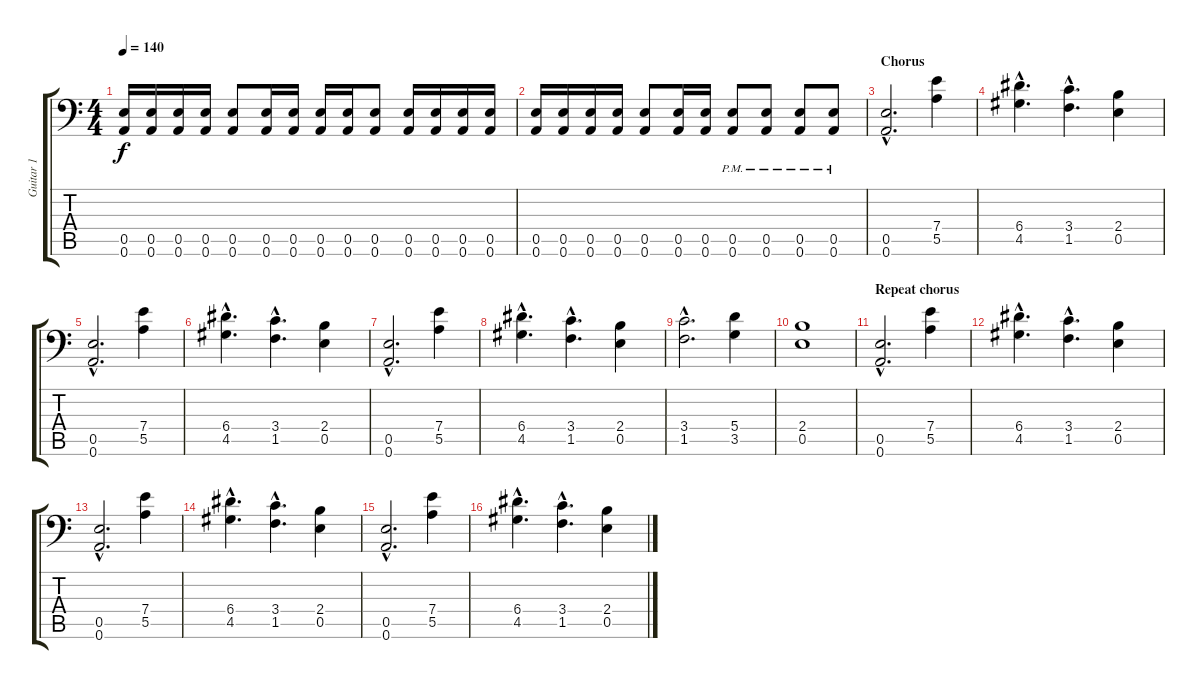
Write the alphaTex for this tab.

\track ("Guitar 1" "Guitar 1") {instrument distortionguitar}
\staff {score tabs}
\tuning (B3 Gb3 D3 A2 E2 A1) {hide}
\ts (4 4)
\tempo 140
\clef f4
\ks c
(0.5 0.6).16{dy f} (0.5 0.6).16 (0.5 0.6).16 (0.5 0.6).16 (0.5 0.6).8 (0.5 0.6).16 (0.5 0.6).16 (0.5 0.6).16 (0.5 0.6).16 (0.5 0.6).8 (0.5 0.6).16 (0.5 0.6).16 (0.5 0.6).16 (0.5 0.6).16 |
(0.5 0.6).16 (0.5 0.6).16 (0.5 0.6).16 (0.5 0.6).16 (0.5 0.6).8 (0.5 0.6).16 (0.5 0.6).16 (0.5{pm} 0.6{pm}).8 (0.5{pm} 0.6{pm}).8 (0.5{pm} 0.6{pm}).8 (0.5{pm} 0.6{pm}).8 |
\section ("" "Chorus")
(0.5{hac} 0.6{hac}).2{d} (7.4 5.5).4 |
(6.4{hac} 4.5{hac}).4{d} (3.4{hac} 1.5{hac}).4{d} (2.4 0.5).4 |
(0.5{hac} 0.6{hac}).2{d} (7.4 5.5).4 |
(6.4{hac} 4.5{hac}).4{d} (3.4{hac} 1.5{hac}).4{d} (2.4 0.5).4 |
(0.5{hac} 0.6{hac}).2{d} (7.4 5.5).4 |
(6.4{hac} 4.5{hac}).4{d} (3.4{hac} 1.5{hac}).4{d} (2.4 0.5).4 |
(3.4{hac} 1.5{hac}).2{d} (5.4 3.5).4 |
(2.4 0.5).1 |
\section ("" "Repeat chorus")
(0.5{hac} 0.6{hac}).2{d} (7.4 5.5).4 |
(6.4{hac} 4.5{hac}).4{d} (3.4{hac} 1.5{hac}).4{d} (2.4 0.5).4 |
(0.5{hac} 0.6{hac}).2{d} (7.4 5.5).4 |
(6.4{hac} 4.5{hac}).4{d} (3.4{hac} 1.5{hac}).4{d} (2.4 0.5).4 |
(0.5{hac} 0.6{hac}).2{d} (7.4 5.5).4 |
(6.4{hac} 4.5{hac}).4{d} (3.4{hac} 1.5{hac}).4{d} (2.4 0.5).4
